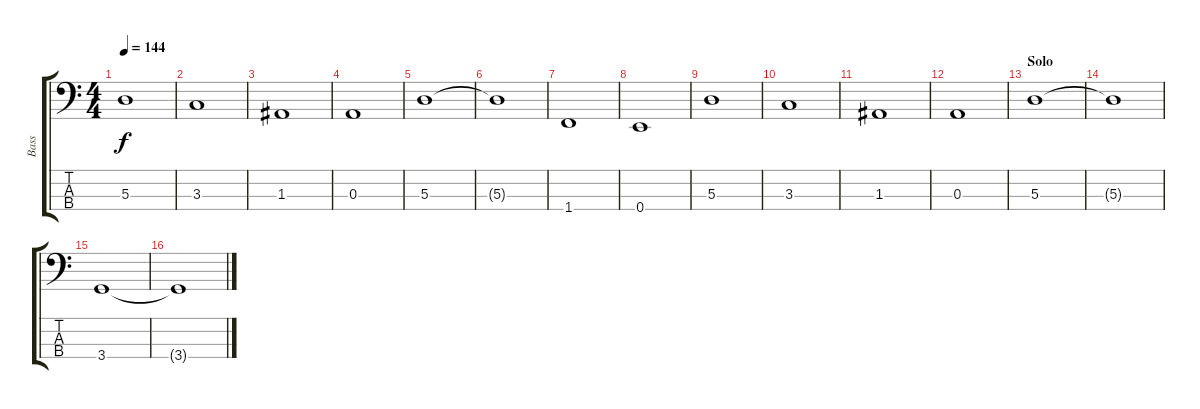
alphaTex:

\track ("Bass" "Bass") {instrument electricbassfinger}
\staff {score tabs}
\tuning (G2 D2 A1 E1) {hide}
\ts (4 4)
\tempo 144
\clef f4
\ks c
5.3.1{dy f} |
3.3.1 |
1.3.1 |
0.3.1 |
5.3.1 |
5.3{t}.1 |
1.4.1 |
0.4.1 |
5.3.1 |
3.3.1 |
1.3.1 |
0.3.1 |
\section ("" "Solo")
5.3.1 |
5.3{t}.1 |
3.4.1 |
3.4{t}.1
